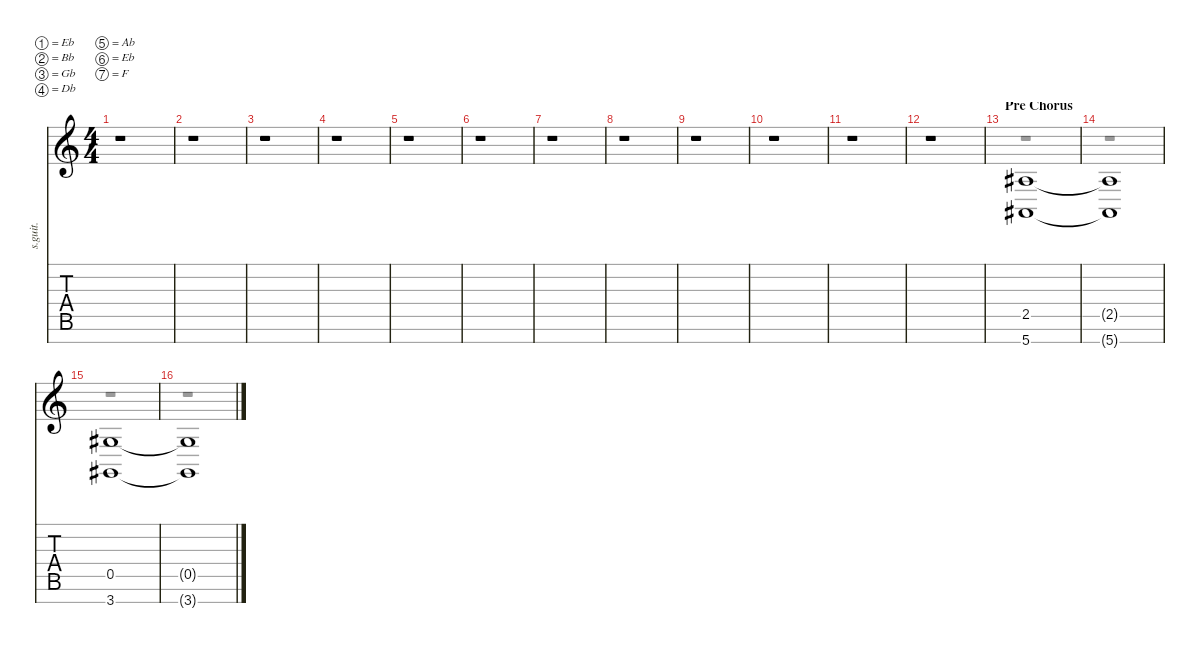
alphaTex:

\defaultSystemsLayout 4
\hideDynamics
\bracketExtendMode nobrackets
\track ("Brandon Flowers - Synthesizer 1" "s.guit.") {instrument lead2sawtooth}
\staff {score tabs}
\tuning (Eb4 Bb3 Gb3 Db3 Ab2 Eb2 F1)
\displaytranspose 12
\voice
\ts (4 4)
\tempo (148 hide)
\clef g2
\ks c
r.1{dy f} |
r.1 |
r.1 |
r.1 |
r.1 |
r.1 |
r.1 |
r.1 |
r.1 |
r.1 |
r.1 |
r.1 |
\section ("" "Pre Chorus")
(2.5{acc #} 5.7{acc #}).1{lyrics (0 "") lyrics (1 "") lyrics (2 "") lyrics (3 "") lyrics (4 "")} |
(2.5{t acc #} 5.7{t acc #}).1{lyrics (0 "") lyrics (1 "") lyrics (2 "") lyrics (3 "") lyrics (4 "")} |
(0.5{acc #} 3.7{acc #}).1{lyrics (0 "") lyrics (1 "") lyrics (2 "") lyrics (3 "") lyrics (4 "")} |
(0.5{t acc #} 3.7{t acc #}).1{lyrics (0 "") lyrics (1 "") lyrics (2 "") lyrics (3 "") lyrics (4 "")}
\voice
\clef g2
\ottava regular
\simile none
\ks c
r.1{dy f} |
r.1 |
r.1 |
r.1 |
r.1 |
r.1 |
r.1 |
r.1 |
r.1 |
r.1 |
r.1 |
r.1 |
r.1 |
r.1 |
r.1 |
r.1
